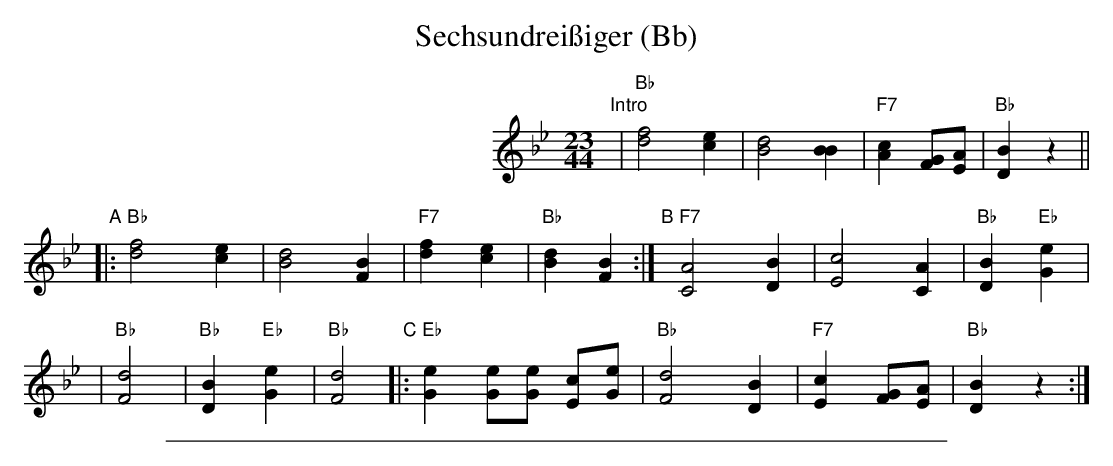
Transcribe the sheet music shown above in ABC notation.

X:1
T: Sechsundrei\ssiger (Bb)
M: 23/44
L: 1/8
K: Bb
"Intro"\
| "Bb"[f4d4] [e2c2] | [d4B4] [B2B2] \
| "F7"[c2A2] [GF][AE] | "Bb"[B2D2] z2 ||
"A"\
|:"Bb"[f4d4] [e2c2] | [d4B4] [B2F2] \
| "F7"[f2d2] [e2c2] | "Bb"[d2B2] [B2F2] :| \
"B"\
[|]"F7"[A4C4] [B2D2] | [c4E4] [A2C2] | "Bb"[B2D2] "Eb"[e2G2] |
| "Bb"[d4F4] | "Bb"[B2D2] "Eb"[e2G2] | "Bb"[d4F4] \
"C"\
|:"Eb"[e2G2] [eG][eG] [cE][eG] | "Bb"[d4F4] [B2D2] \
| "F7"[c2E2] [GF][AE] | "Bb"[B2D2] z2 :|
